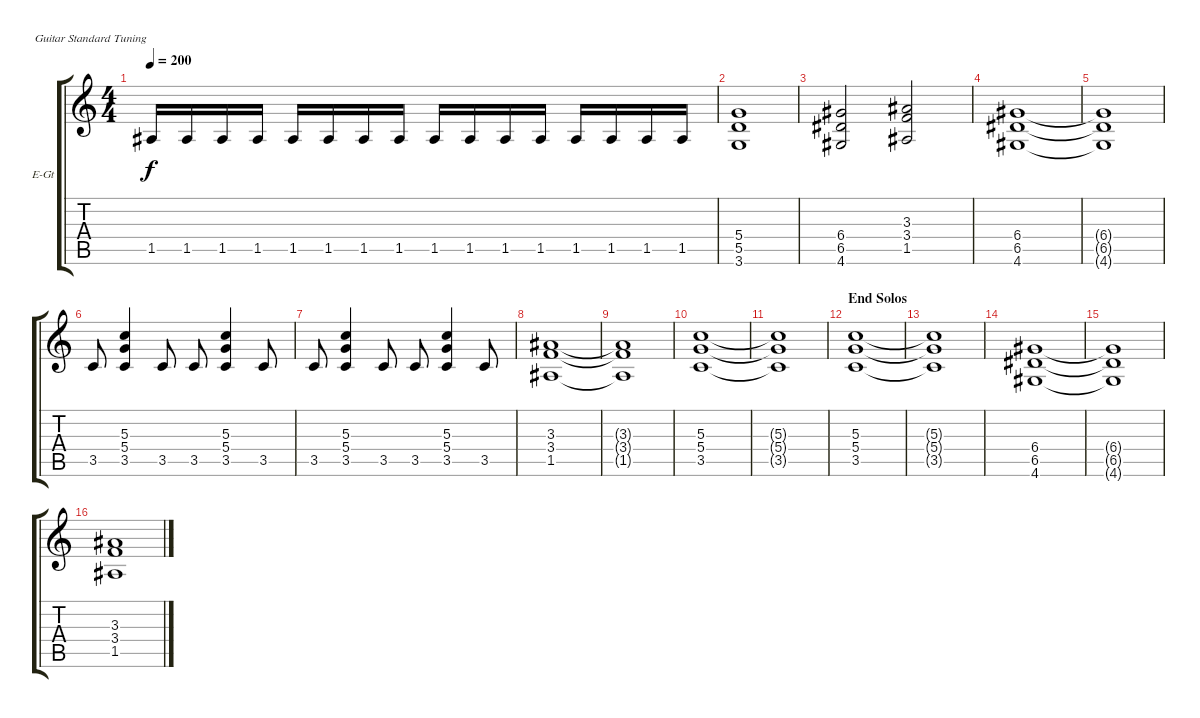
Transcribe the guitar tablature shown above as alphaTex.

\bracketExtendMode groupsimilarinstruments
\firstSystemTrackNameOrientation horizontal
\otherSystemsTrackNameOrientation horizontal
\track ("Guitar 2" "E-Gt") {instrument distortionguitar}
\staff {score tabs}
\tuning (E4 B3 G3 D3 A2 E2)
\ts (4 4)
\tempo 200
\clef g2
\ks aminor
1.5.16{dy f} 1.5.16 1.5.16 1.5.16 1.5.16 1.5.16 1.5.16 1.5.16 1.5.16 1.5.16 1.5.16 1.5.16 1.5.16 1.5.16 1.5.16 1.5.16 |
(5.4 5.5 3.6).1 |
(6.4 6.5 4.6).2 (3.3 3.4 1.5).2 |
\section ("" "")
(6.4 6.5 4.6).1 |
(6.4{t} 6.5{t} 4.6{t}).1 |
3.5.8 (5.3 5.4 3.5).4 3.5.8 3.5.8 (5.3 5.4 3.5).4 3.5.8 |
3.5.8 (5.3 5.4 3.5).4 3.5.8 3.5.8 (5.3 5.4 3.5).4 3.5.8 |
(3.3 3.4 1.5).1 |
(3.3{t} 3.4{t} 1.5{t}).1 |
(5.3 5.4 3.5).1 |
(5.3{t} 5.4{t} 3.5{t}).1 |
\section ("" "End Solos")
(5.3 5.4 3.5).1 |
(5.3{t} 5.4{t} 3.5{t}).1 |
(6.4 6.5 4.6).1 |
(6.4{t} 6.5{t} 4.6{t}).1 |
(3.3 3.4 1.5).1
